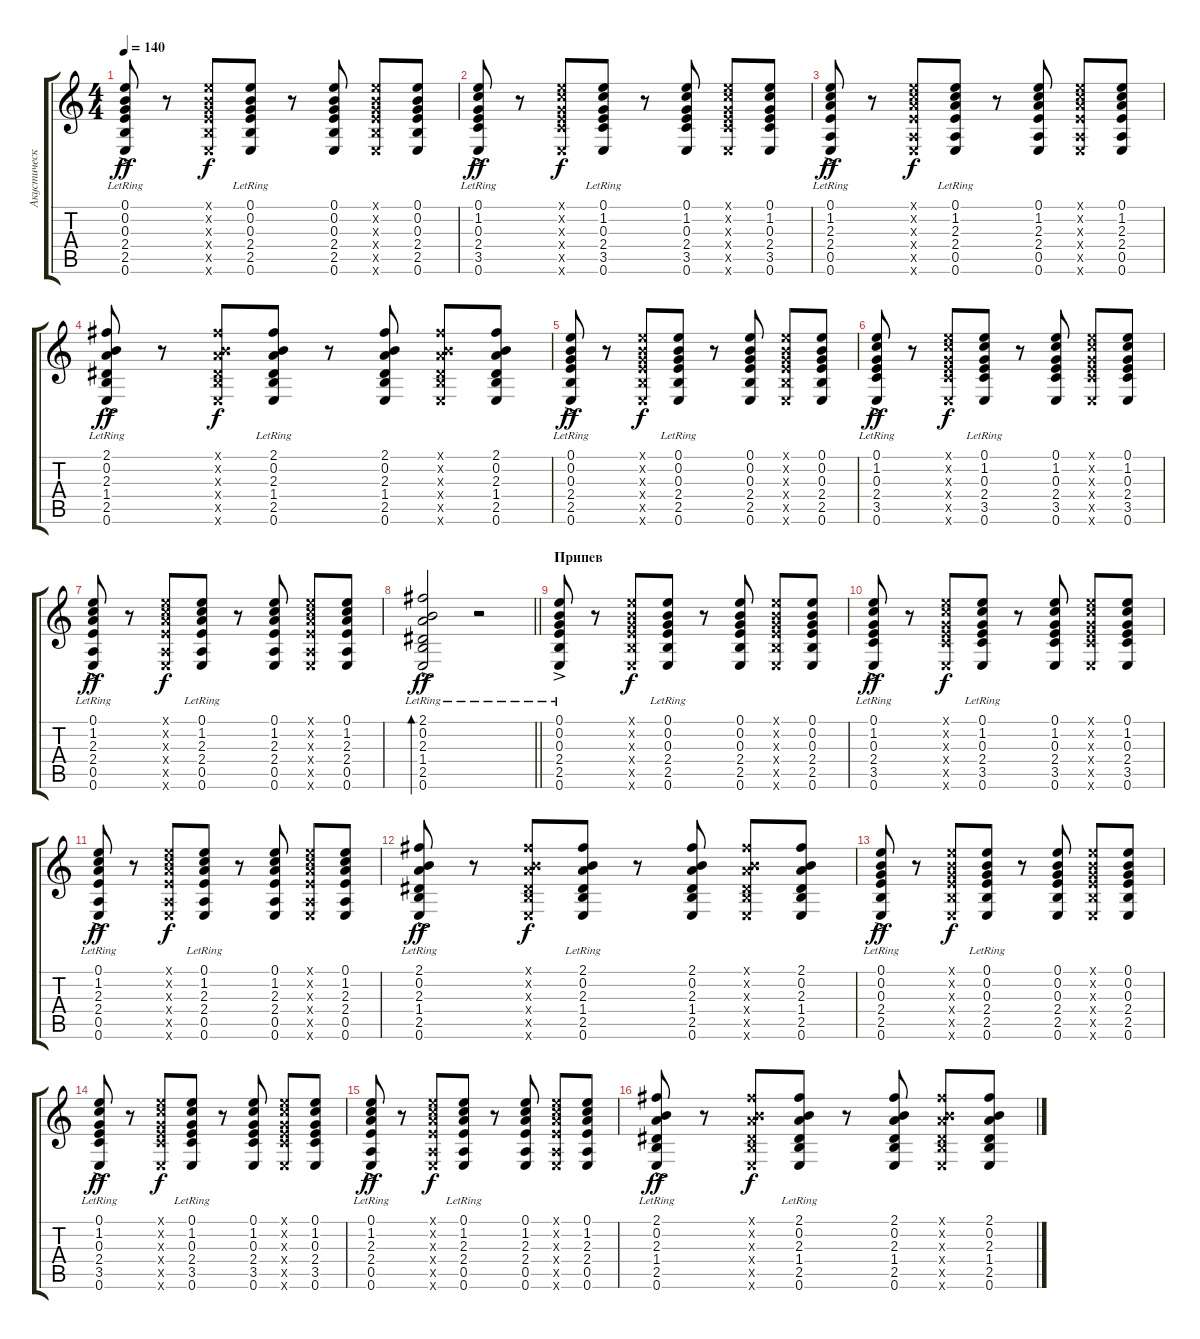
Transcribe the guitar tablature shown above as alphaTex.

\track ("Акустическая гитара" "Акустическ") {instrument acousticguitarsteel}
\staff {score tabs}
\tuning (E4 B3 G3 D3 A2 E2) {hide}
\ts (4 4)
\tempo 140
\clef g2
\ks c
(0.1{ac lr} 0.2{ac lr} 0.3{ac lr} 2.4{ac lr} 2.5{ac lr} 0.6{ac lr}).8{dy ff} r.8 (0.1{x} 0.2{x} 0.3{x} 2.4{x} 2.5{x} 0.6{x}).8{dy f} (0.1{lr} 0.2{lr} 0.3{lr} 2.4{lr} 2.5{lr} 0.6{lr}).8 r.8 (0.1 0.2 0.3 2.4 2.5 0.6).8 (0.1{x} 0.2{x} 0.3{x} 2.4{x} 2.5{x} 0.6{x}).8 (0.1 0.2 0.3 2.4 2.5 0.6).8 |
(0.1{ac lr} 1.2{ac lr} 0.3{ac lr} 2.4{ac lr} 3.5{ac lr} 0.6{ac lr}).8{dy ff} r.8 (0.1{x} 1.2{x} 0.3{x} 2.4{x} 3.5{x} 0.6{x}).8{dy f} (0.1{lr} 1.2{lr} 0.3{lr} 2.4{lr} 3.5{lr} 0.6{lr}).8 r.8 (0.1 1.2 0.3 2.4 3.5 0.6).8 (0.1{x} 1.2{x} 0.3{x} 2.4{x} 3.5{x} 0.6{x}).8 (0.1 1.2 0.3 2.4 3.5 0.6).8 |
(0.1{ac lr} 1.2{ac lr} 2.3{ac lr} 2.4{ac lr} 0.5{ac lr} 0.6{ac lr}).8{dy ff} r.8 (0.1{x} 1.2{x} 2.3{x} 2.4{x} 0.5{x} 0.6{x}).8{dy f} (0.1 1.2{lr} 2.3{lr} 2.4{lr} 0.5{lr} 0.6{lr}).8 r.8 (0.1 1.2 2.3 2.4 0.5 0.6).8 (0.1{x} 1.2{x} 2.3{x} 2.4{x} 0.5{x} 0.6{x}).8 (0.1 1.2 2.3 2.4 0.5 0.6).8 |
(2.1{ac lr} 0.2{ac lr} 2.3{ac lr} 1.4{ac lr} 2.5{ac lr} 0.6{ac lr}).8{dy ff} r.8 (2.1{x} 0.2{x} 2.3{x} 1.4{x} 2.5{x} 0.6{x}).8{dy f} (2.1{lr} 0.2{lr} 2.3{lr} 1.4{lr} 2.5{lr} 0.6{lr}).8 r.8 (2.1 0.2 2.3 1.4 2.5 0.6).8 (2.1{x} 0.2{x} 2.3{x} 1.4{x} 2.5{x} 0.6{x}).8 (2.1 0.2 2.3 1.4 2.5 0.6).8 |
(0.1{ac lr} 0.2{ac lr} 0.3{ac lr} 2.4{ac lr} 2.5{ac lr} 0.6{ac lr}).8{dy ff} r.8 (0.1{x} 0.2{x} 0.3{x} 2.4{x} 2.5{x} 0.6{x}).8{dy f} (0.1{lr} 0.2{lr} 0.3{lr} 2.4{lr} 2.5{lr} 0.6{lr}).8 r.8 (0.1 0.2 0.3 2.4 2.5 0.6).8 (0.1{x} 0.2{x} 0.3{x} 2.4{x} 2.5{x} 0.6{x}).8 (0.1 0.2 0.3 2.4 2.5 0.6).8 |
(0.1{ac lr} 1.2{ac lr} 0.3{ac lr} 2.4{ac lr} 3.5{ac lr} 0.6{ac lr}).8{dy ff} r.8 (0.1{x} 1.2{x} 0.3{x} 2.4{x} 3.5{x} 0.6{x}).8{dy f} (0.1{lr} 1.2{lr} 0.3{lr} 2.4{lr} 3.5{lr} 0.6{lr}).8 r.8 (0.1 1.2 0.3 2.4 3.5 0.6).8 (0.1{x} 1.2{x} 0.3{x} 2.4{x} 3.5{x} 0.6{x}).8 (0.1 1.2 0.3 2.4 3.5 0.6).8 |
(0.1{ac lr} 1.2{ac lr} 2.3{ac lr} 2.4{ac lr} 0.5{ac lr} 0.6{ac lr}).8{dy ff} r.8 (0.1{x} 1.2{x} 2.3{x} 2.4{x} 0.5{x} 0.6{x}).8{dy f} (0.1 1.2{lr} 2.3{lr} 2.4{lr} 0.5{lr} 0.6{lr}).8 r.8 (0.1 1.2 2.3 2.4 0.5 0.6).8 (0.1{x} 1.2{x} 2.3{x} 2.4{x} 0.5{x} 0.6{x}).8 (0.1 1.2 2.3 2.4 0.5 0.6).8 |
\barLineRight lightlight
(2.1{ac lr} 0.2{ac lr} 2.3{ac lr} 1.4{ac lr} 2.5{ac lr} 0.6{ac lr}).2{bd 60 dy ff} r.2 |
\section ("" "Припев")
(0.1{ac lr} 0.2{ac lr} 0.3{ac lr} 2.4{ac lr} 2.5{ac lr} 0.6{ac lr}).8 r.8 (0.1{x} 0.2{x} 0.3{x} 2.4{x} 2.5{x} 0.6{x}).8{dy f} (0.1{lr} 0.2{lr} 0.3{lr} 2.4{lr} 2.5{lr} 0.6{lr}).8 r.8 (0.1 0.2 0.3 2.4 2.5 0.6).8 (0.1{x} 0.2{x} 0.3{x} 2.4{x} 2.5{x} 0.6{x}).8 (0.1 0.2 0.3 2.4 2.5 0.6).8 |
(0.1{ac lr} 1.2{ac lr} 0.3{ac lr} 2.4{ac lr} 3.5{ac lr} 0.6{ac lr}).8{dy ff} r.8 (0.1{x} 1.2{x} 0.3{x} 2.4{x} 3.5{x} 0.6{x}).8{dy f} (0.1{lr} 1.2{lr} 0.3{lr} 2.4{lr} 3.5{lr} 0.6{lr}).8 r.8 (0.1 1.2 0.3 2.4 3.5 0.6).8 (0.1{x} 1.2{x} 0.3{x} 2.4{x} 3.5{x} 0.6{x}).8 (0.1 1.2 0.3 2.4 3.5 0.6).8 |
(0.1{ac lr} 1.2{ac lr} 2.3{ac lr} 2.4{ac lr} 0.5{ac lr} 0.6{ac lr}).8{dy ff} r.8 (0.1{x} 1.2{x} 2.3{x} 2.4{x} 0.5{x} 0.6{x}).8{dy f} (0.1 1.2{lr} 2.3{lr} 2.4{lr} 0.5{lr} 0.6{lr}).8 r.8 (0.1 1.2 2.3 2.4 0.5 0.6).8 (0.1{x} 1.2{x} 2.3{x} 2.4{x} 0.5{x} 0.6{x}).8 (0.1 1.2 2.3 2.4 0.5 0.6).8 |
(2.1{ac lr} 0.2{ac lr} 2.3{ac lr} 1.4{ac lr} 2.5{ac lr} 0.6{ac lr}).8{dy ff} r.8 (2.1{x} 0.2{x} 2.3{x} 1.4{x} 2.5{x} 0.6{x}).8{dy f} (2.1{lr} 0.2{lr} 2.3{lr} 1.4{lr} 2.5{lr} 0.6{lr}).8 r.8 (2.1 0.2 2.3 1.4 2.5 0.6).8 (2.1{x} 0.2{x} 2.3{x} 1.4{x} 2.5{x} 0.6{x}).8 (2.1 0.2 2.3 1.4 2.5 0.6).8 |
(0.1{ac lr} 0.2{ac lr} 0.3{ac lr} 2.4{ac lr} 2.5{ac lr} 0.6{ac lr}).8{dy ff} r.8 (0.1{x} 0.2{x} 0.3{x} 2.4{x} 2.5{x} 0.6{x}).8{dy f} (0.1{lr} 0.2{lr} 0.3{lr} 2.4{lr} 2.5{lr} 0.6{lr}).8 r.8 (0.1 0.2 0.3 2.4 2.5 0.6).8 (0.1{x} 0.2{x} 0.3{x} 2.4{x} 2.5{x} 0.6{x}).8 (0.1 0.2 0.3 2.4 2.5 0.6).8 |
(0.1{ac lr} 1.2{ac lr} 0.3{ac lr} 2.4{ac lr} 3.5{ac lr} 0.6{ac lr}).8{dy ff} r.8 (0.1{x} 1.2{x} 0.3{x} 2.4{x} 3.5{x} 0.6{x}).8{dy f} (0.1{lr} 1.2{lr} 0.3{lr} 2.4{lr} 3.5{lr} 0.6{lr}).8 r.8 (0.1 1.2 0.3 2.4 3.5 0.6).8 (0.1{x} 1.2{x} 0.3{x} 2.4{x} 3.5{x} 0.6{x}).8 (0.1 1.2 0.3 2.4 3.5 0.6).8 |
(0.1{ac lr} 1.2{ac lr} 2.3{ac lr} 2.4{ac lr} 0.5{ac lr} 0.6{ac lr}).8{dy ff} r.8 (0.1{x} 1.2{x} 2.3{x} 2.4{x} 0.5{x} 0.6{x}).8{dy f} (0.1 1.2{lr} 2.3{lr} 2.4{lr} 0.5{lr} 0.6{lr}).8 r.8 (0.1 1.2 2.3 2.4 0.5 0.6).8 (0.1{x} 1.2{x} 2.3{x} 2.4{x} 0.5{x} 0.6{x}).8 (0.1 1.2 2.3 2.4 0.5 0.6).8 |
(2.1{ac lr} 0.2{ac lr} 2.3{ac lr} 1.4{ac lr} 2.5{ac lr} 0.6{ac lr}).8{dy ff} r.8 (2.1{x} 0.2{x} 2.3{x} 1.4{x} 2.5{x} 0.6{x}).8{dy f} (2.1{lr} 0.2{lr} 2.3{lr} 1.4{lr} 2.5{lr} 0.6{lr}).8 r.8 (2.1 0.2 2.3 1.4 2.5 0.6).8 (2.1{x} 0.2{x} 2.3{x} 1.4{x} 2.5{x} 0.6{x}).8 (2.1 0.2 2.3 1.4 2.5 0.6).8
